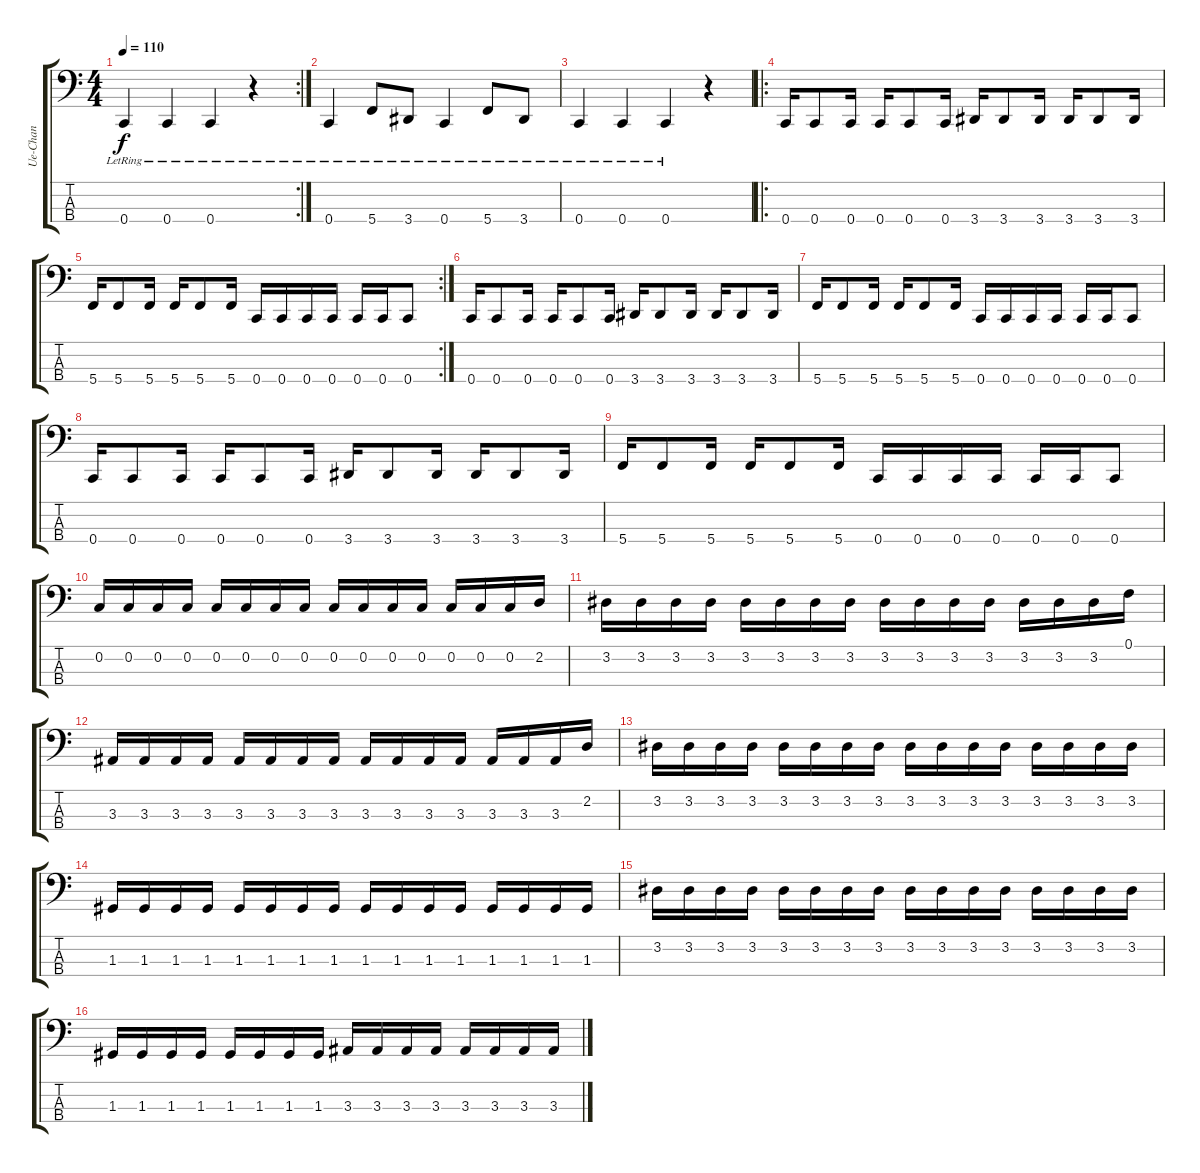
\track ("Ue-Chan" "Ue-Chan") {instrument slapbass2}
\staff {score tabs}
\tuning (F2 C2 G1 C1) {hide}
\rc 2
\ts (4 4)
\tempo 110
\clef f4
\ks c
0.4{lr}.4{dy f} 0.4{lr}.4 0.4{lr}.4 r.4 |
0.4{lr}.4 5.4{lr}.8 3.4{lr}.8 0.4{lr}.4 5.4{lr}.8 3.4{lr}.8 |
0.4{lr}.4 0.4{lr}.4 0.4{lr}.4 r.4 |
\ro
0.4.16 0.4.8 0.4.16 0.4.16 0.4.8 0.4.16 3.4.16 3.4.8 3.4.16 3.4.16 3.4.8 3.4.16 |
\rc 2
5.4.16 5.4.8 5.4.16 5.4.16 5.4.8 5.4.16 0.4.16 0.4.16 0.4.16 0.4.16 0.4.16 0.4.16 0.4.8 |
0.4.16 0.4.8 0.4.16 0.4.16 0.4.8 0.4.16 3.4.16 3.4.8 3.4.16 3.4.16 3.4.8 3.4.16 |
5.4.16 5.4.8 5.4.16 5.4.16 5.4.8 5.4.16 0.4.16 0.4.16 0.4.16 0.4.16 0.4.16 0.4.16 0.4.8 |
0.4.16 0.4.8 0.4.16 0.4.16 0.4.8 0.4.16 3.4.16 3.4.8 3.4.16 3.4.16 3.4.8 3.4.16 |
5.4.16 5.4.8 5.4.16 5.4.16 5.4.8 5.4.16 0.4.16 0.4.16 0.4.16 0.4.16 0.4.16 0.4.16 0.4.8 |
0.2.16 0.2.16 0.2.16 0.2.16 0.2.16 0.2.16 0.2.16 0.2.16 0.2.16 0.2.16 0.2.16 0.2.16 0.2.16 0.2.16 0.2.16 2.2.16 |
3.2.16 3.2.16 3.2.16 3.2.16 3.2.16 3.2.16 3.2.16 3.2.16 3.2.16 3.2.16 3.2.16 3.2.16 3.2.16 3.2.16 3.2.16 0.1.16 |
3.3.16 3.3.16 3.3.16 3.3.16 3.3.16 3.3.16 3.3.16 3.3.16 3.3.16 3.3.16 3.3.16 3.3.16 3.3.16 3.3.16 3.3.16 2.2.16 |
3.2.16 3.2.16 3.2.16 3.2.16 3.2.16 3.2.16 3.2.16 3.2.16 3.2.16 3.2.16 3.2.16 3.2.16 3.2.16 3.2.16 3.2.16 3.2.16 |
1.3.16 1.3.16 1.3.16 1.3.16 1.3.16 1.3.16 1.3.16 1.3.16 1.3.16 1.3.16 1.3.16 1.3.16 1.3.16 1.3.16 1.3.16 1.3.16 |
3.2.16 3.2.16 3.2.16 3.2.16 3.2.16 3.2.16 3.2.16 3.2.16 3.2.16 3.2.16 3.2.16 3.2.16 3.2.16 3.2.16 3.2.16 3.2.16 |
1.3.16 1.3.16 1.3.16 1.3.16 1.3.16 1.3.16 1.3.16 1.3.16 3.3.16 3.3.16 3.3.16 3.3.16 3.3.16 3.3.16 3.3.16 3.3.16
